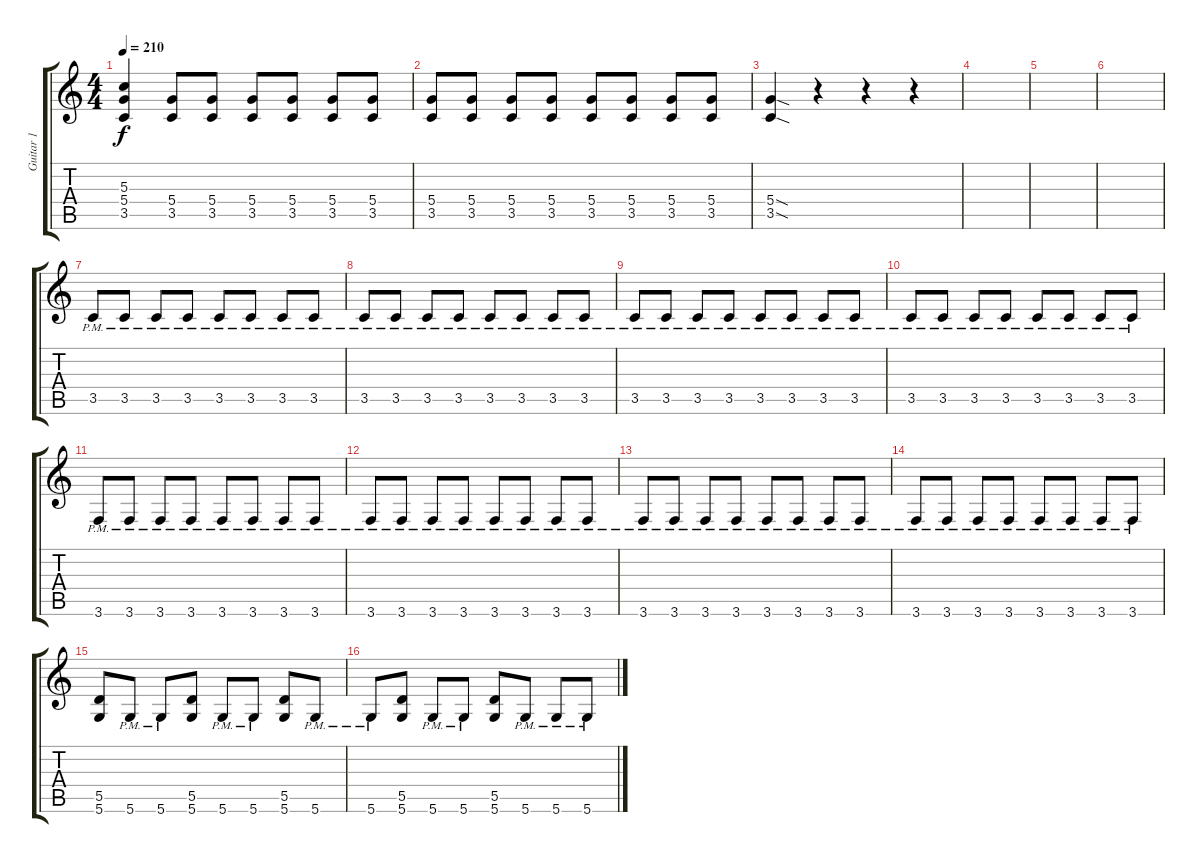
\track ("Guitar 1" "Guitar 1") {instrument distortionguitar}
\staff {score tabs}
\tuning (E4 B3 G3 D3 A2 D2) {hide}
\ts (4 4)
\tempo 210
\clef g2
\ks c
(5.3 5.4 3.5).4{dy f} (5.4 3.5).8 (5.4 3.5).8 (5.4 3.5).8 (5.4 3.5).8 (5.4 3.5).8 (5.4 3.5).8 |
(5.4 3.5).8 (5.4 3.5).8 (5.4 3.5).8 (5.4 3.5).8 (5.4 3.5).8 (5.4 3.5).8 (5.4 3.5).8 (5.4 3.5).8 |
(5.4{sod} 3.5{sod}).4 r.4 r.4 r.4 |
|
|
|
3.5{pm}.8 3.5{pm}.8 3.5{pm}.8 3.5{pm}.8 3.5{pm}.8 3.5{pm}.8 3.5{pm}.8 3.5{pm}.8 |
3.5{pm}.8 3.5{pm}.8 3.5{pm}.8 3.5{pm}.8 3.5{pm}.8 3.5{pm}.8 3.5{pm}.8 3.5{pm}.8 |
3.5{pm}.8 3.5{pm}.8 3.5{pm}.8 3.5{pm}.8 3.5{pm}.8 3.5{pm}.8 3.5{pm}.8 3.5{pm}.8 |
3.5{pm}.8 3.5{pm}.8 3.5{pm}.8 3.5{pm}.8 3.5{pm}.8 3.5{pm}.8 3.5{pm}.8 3.5{pm}.8 |
3.6{pm}.8 3.6{pm}.8 3.6{pm}.8 3.6{pm}.8 3.6{pm}.8 3.6{pm}.8 3.6{pm}.8 3.6{pm}.8 |
3.6{pm}.8 3.6{pm}.8 3.6{pm}.8 3.6{pm}.8 3.6{pm}.8 3.6{pm}.8 3.6{pm}.8 3.6{pm}.8 |
3.6{pm}.8 3.6{pm}.8 3.6{pm}.8 3.6{pm}.8 3.6{pm}.8 3.6{pm}.8 3.6{pm}.8 3.6{pm}.8 |
3.6{pm}.8 3.6{pm}.8 3.6{pm}.8 3.6{pm}.8 3.6{pm}.8 3.6{pm}.8 3.6{pm}.8 3.6{pm}.8 |
(5.5 5.6).8 5.6{pm}.8 5.6{pm}.8 (5.5 5.6).8 5.6{pm}.8 5.6{pm}.8 (5.5 5.6).8 5.6{pm}.8 |
5.6{pm}.8 (5.5 5.6).8 5.6{pm}.8 5.6{pm}.8 (5.5 5.6).8 5.6{pm}.8 5.6{pm}.8 5.6{pm}.8
